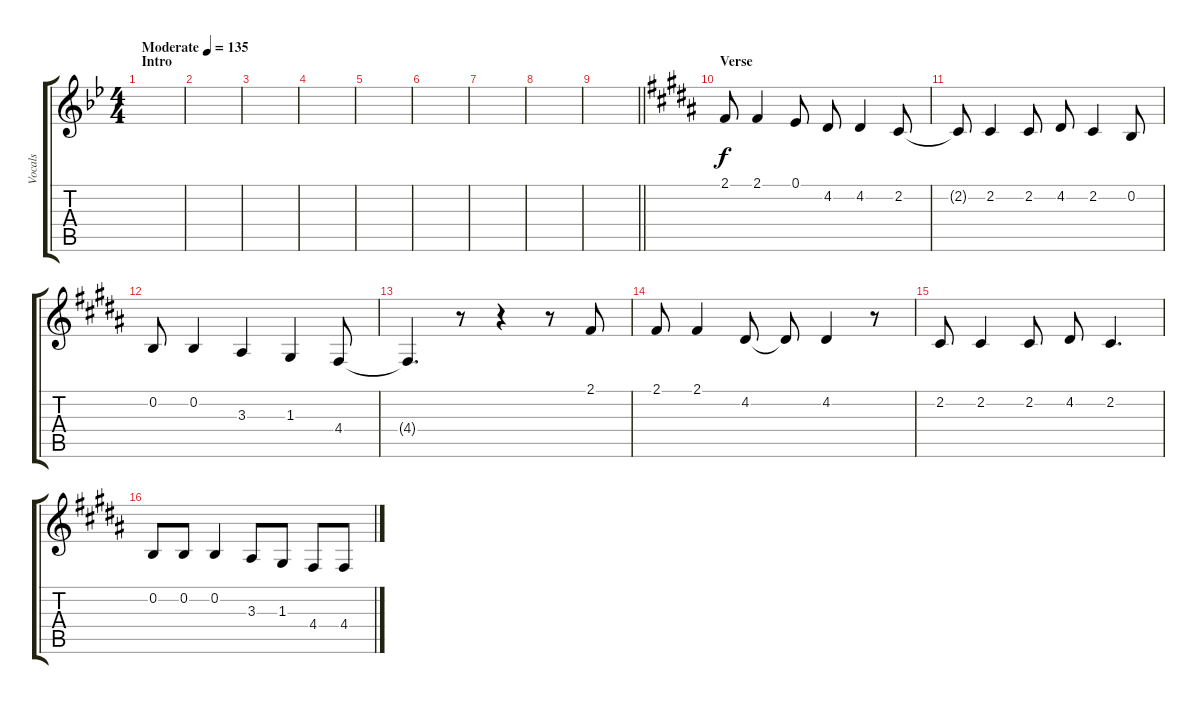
\track ("Vocals" "Vocals") {instrument clarinet}
\staff {score tabs}
\tuning (E4 B3 G3 D3 A2 E2) {hide}
\ts (4 4)
\section ("" "Intro")
\tempo (135 "Moderate")
\clef g2
\ks bb
|
|
|
|
|
|
|
|
\barLineRight lightlight
|
\section ("" "Verse")
\ks b
2.1.8 2.1.4 0.1.8 4.2.8 4.2.4 2.2.8 |
2.2{t}.8 2.2.4 2.2.8 4.2.8 2.2.4 0.2.8 |
0.2.8 0.2.4 3.3.4 1.3.4 4.4.8 |
4.4{t}.4{d} r.8 r.4 r.8 2.1.8 |
2.1.8 2.1.4 4.2.8 4.2{t}.8 4.2.4 r.8 |
2.2.8 2.2.4 2.2.8 4.2.8 2.2.4{d} |
0.2.8 0.2.8 0.2.4 3.3.8 1.3.8 4.4.8 4.4.8
